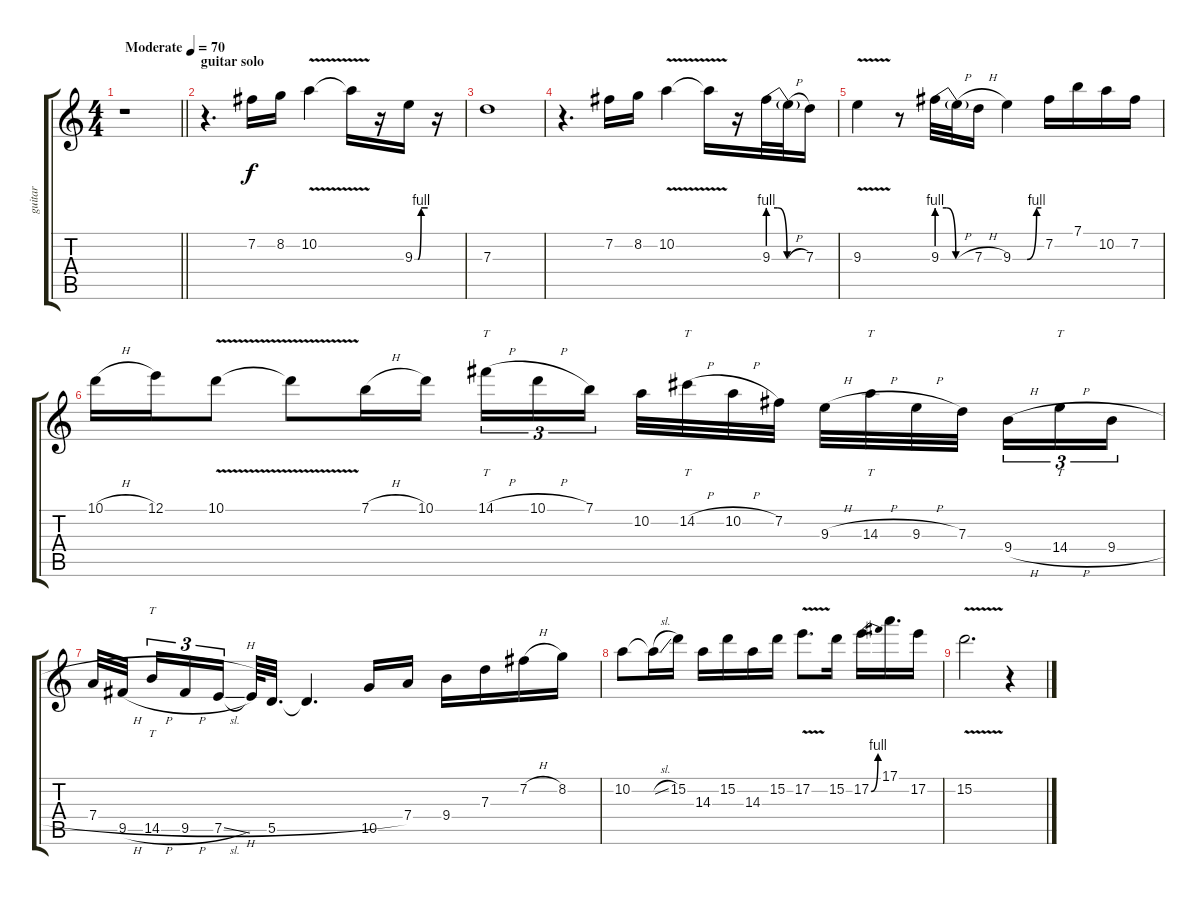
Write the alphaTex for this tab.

\track ("guitar" "guitar") {instrument distortionguitar}
\staff {score tabs}
\tuning (E4 B3 G3 D3 A2 E2) {hide}
\ts (4 4)
\tempo (70 "Moderate")
\clef g2
\barLineRight lightlight
\ks c
r.1{dy f instrument distortionguitar} |
\section ("" "guitar solo")
r.4{d} 7.2.16 8.2.16 10.2{v}.4 10.2{t}.16 r.16 9.3{be (custom 0 0 15 0 30 4 60 4)}.16 r.16 |
7.3.1 |
r.4{d} 7.2.16 8.2.16 10.2{v}.4 10.2{t}.16 r.16 9.3{be (custom 0 4 15 4 30 0 60 0)}.32 9.3{h t}.32 7.3.16 |
9.3{v}.4 r.8 9.3{be (custom 0 4 15 4 30 0 60 0)}.32 9.3{h t}.32 7.3{h}.16 9.3{be (custom 0 0 30 0 50 4 60 4)}.4 7.2.16 7.1.16 10.2.16 7.2.16 |
10.1{h}.16 12.1.16 10.1{v}.8 10.1{t}.8 7.1{h}.16 10.1.16 14.1{h}.16{tt tu (3 2)} 10.1{h}.16{tu (3 2)} 7.1.16{tu (3 2) beam splitsecondary} 10.2.32 14.2{h}.32{tt} 10.2{h}.32 7.2.32 9.3{h}.32 14.3{h}.32{tt} 9.3{h}.32 7.3.32{beam splitsecondary} 9.4{h}.16{tu (3 2)} 14.4{h}.16{tt tu (3 2)} 9.4{h}.16{tu (3 2)} |
7.4{h}.32 9.5{h}.32{beam splitsecondary} 14.5{h}.16{tt tu (3 2)} 9.5{h}.16{tu (3 2)} 7.5{sl}.16{tu (3 2) beam splitsecondary} 7.5{t}.64 5.5.32{d} 5.5{t}.4{d} 10.5.16 7.4.16 9.4.16 7.3.16 7.2{h}.16 8.2.16 |
10.2.8 10.2{sl t}.16 15.2.16 14.3.16 15.2.16 14.3.16 15.2.16 17.2{v}.8{d} 15.2.16 17.2{be (bend 0 0 60 4)}.16{d} 17.1.16{d} 17.2.16 |
15.2{v}.2{d} r.4
